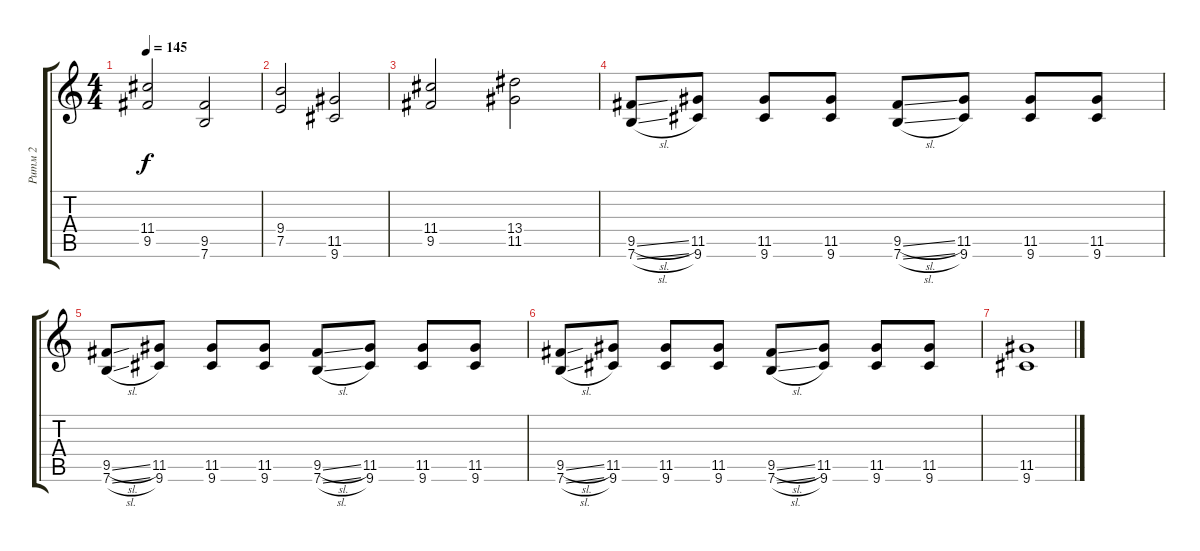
\track ("Ритм 2" "Ритм 2") {instrument distortionguitar}
\staff {score tabs}
\tuning (E4 B3 G3 D3 A2 E2) {hide}
\ts (4 4)
\tempo 145
\clef g2
\ks c
(11.4 9.5).2{dy f} (9.5 7.6).2 |
(9.4 7.5).2 (11.5 9.6).2 |
(11.4 9.5).2 (13.4 11.5).2 |
(9.5{sl} 7.6{sl}).8 (11.5 9.6).8 (11.5 9.6).8 (11.5 9.6).8 (9.5{sl} 7.6{sl}).8 (11.5 9.6).8 (11.5 9.6).8 (11.5 9.6).8 |
(9.5{sl} 7.6{sl}).8 (11.5 9.6).8 (11.5 9.6).8 (11.5 9.6).8 (9.5{sl} 7.6{sl}).8 (11.5 9.6).8 (11.5 9.6).8 (11.5 9.6).8 |
(9.5{sl} 7.6{sl}).8 (11.5 9.6).8 (11.5 9.6).8 (11.5 9.6).8 (9.5{sl} 7.6{sl}).8 (11.5 9.6).8 (11.5 9.6).8 (11.5 9.6).8 |
(11.5 9.6).1
